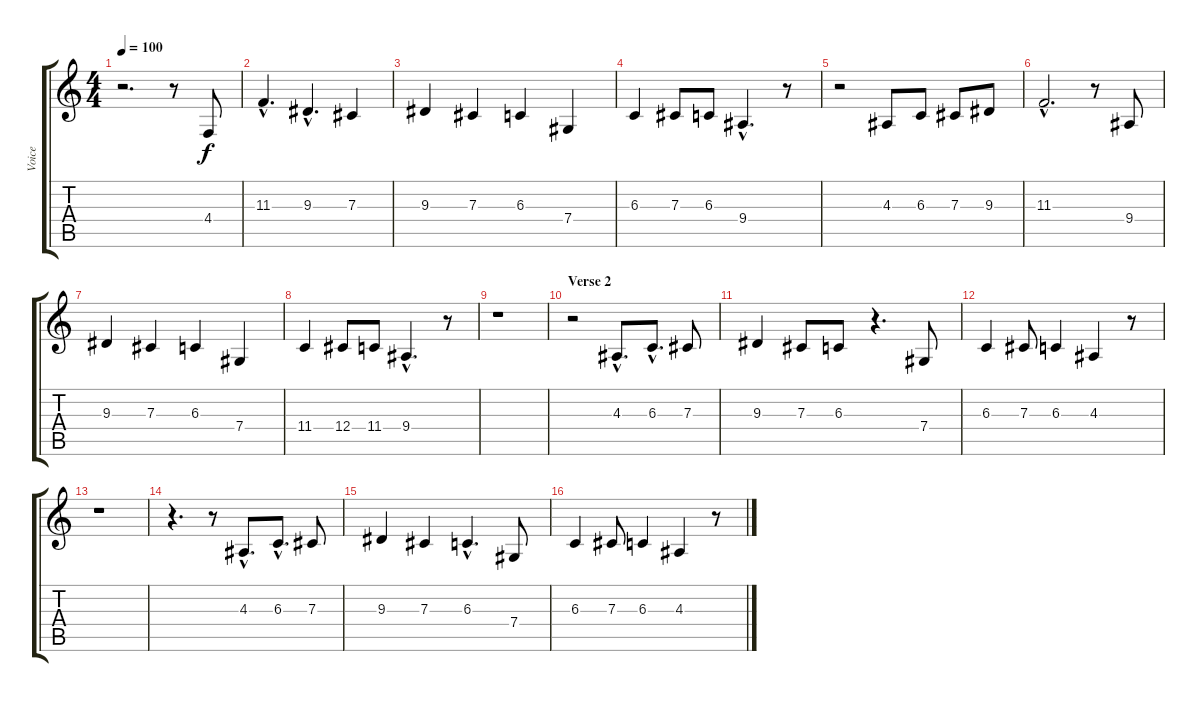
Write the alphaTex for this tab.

\track ("Voice" "Voice") {instrument viola}
\staff {score tabs}
\tuning (Eb4 Bb3 Gb3 Db3 Ab2 Eb2) {hide}
\ts (4 4)
\tempo 100
\clef g2
\ks c
r.2{d dy f} r.8 4.4.8 |
11.3{hac}.4{d} 9.3{hac}.4{d} 7.3.4 |
9.3.4 7.3.4 6.3.4 7.4.4 |
6.3.4 7.3.8 6.3.8 9.4{hac}.4{d} r.8 |
r.2 4.3.8 6.3.8 7.3.8 9.3.8 |
11.3{hac}.2{d} r.8 9.4.8 |
9.3.4 7.3.4 6.3.4 7.4.4 |
11.4.4 12.4.8 11.4.8 9.4{hac}.4{d} r.8 |
r.1 |
\section ("" "Verse 2")
r.2 4.3{hac}.8{d} 6.3{hac}.8{d} 7.3.8 |
9.3.4 7.3.8 6.3.8 r.4{d} 7.4.8 |
6.3.4 7.3.8 6.3.4 4.3.4 r.8 |
r.1 |
r.4{d} r.8 4.3{hac}.8{d} 6.3{hac}.8{d} 7.3.8 |
9.3.4 7.3.4 6.3{hac}.4{d} 7.4.8 |
6.3.4 7.3.8 6.3.4 4.3.4 r.8
